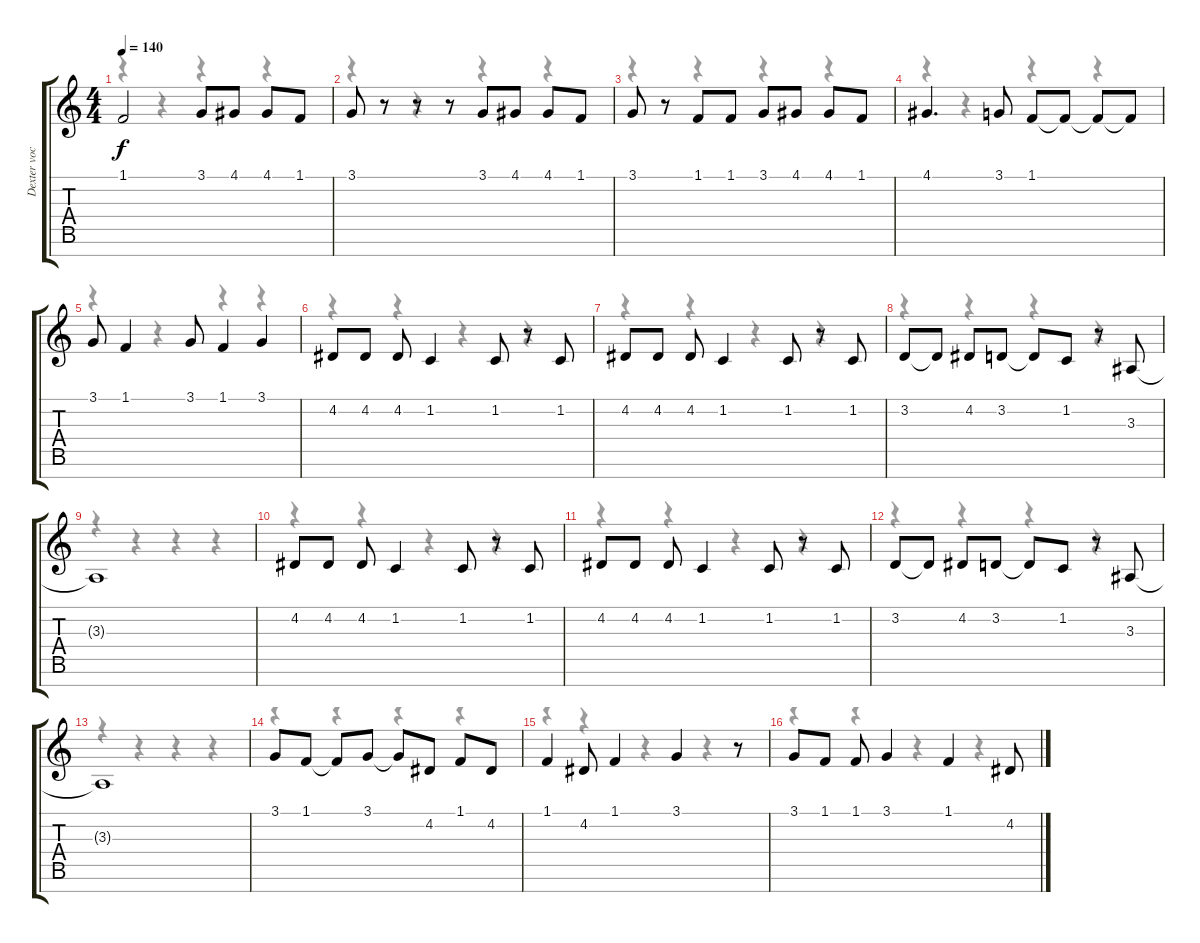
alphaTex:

\track ("Dexter vocal" "Dexter voc") {instrument oboe}
\staff {score tabs}
\tuning (E4 B3 G3 D3 A2 E2 B1) {hide}
\voice
\ts (4 4)
\tempo 140
\clef g2
\ks c
1.1.2{dy f} 3.1.8 4.1.8 4.1.8 1.1.8 |
3.1.8 r.8 r.8 r.8 3.1.8 4.1.8 4.1.8 1.1.8 |
3.1.8 r.8 1.1.8 1.1.8 3.1.8 4.1.8 4.1.8 1.1.8 |
4.1.4{d} 3.1.8 1.1.8 1.1{t}.8 1.1{t}.8 1.1{t}.8 |
3.1.8 1.1.4 3.1.8 1.1.4 3.1.4 |
4.2.8 4.2.8 4.2.8 1.2.4 1.2.8 r.8 1.2.8 |
4.2.8 4.2.8 4.2.8 1.2.4 1.2.8 r.8 1.2.8 |
3.2.8 3.2{t}.8 4.2.8 3.2.8 3.2{t}.8 1.2.8 r.8 3.3.8 |
3.3{t}.1 |
4.2.8 4.2.8 4.2.8 1.2.4 1.2.8 r.8 1.2.8 |
4.2.8 4.2.8 4.2.8 1.2.4 1.2.8 r.8 1.2.8 |
3.2.8 3.2{t}.8 4.2.8 3.2.8 3.2{t}.8 1.2.8 r.8 3.3.8 |
3.3{t}.1 |
3.1.8 1.1.8 1.1{t}.8 3.1.8 3.1{t}.8 4.2.8 1.1.8 4.2.8 |
1.1.4 4.2.8 1.1.4 3.1.4 r.8 |
3.1.8 1.1.8 1.1.8 3.1.4 1.1.4 4.2.8
\voice
\clef g2
\ottava regular
\simile none
\ks c
r.4{dy f} r.4 r.4 r.4 |
r.4 r.4 r.4 r.4 |
r.4 r.4 r.4 r.4 |
r.4 r.4 r.4 r.4 |
r.4 r.4 r.4 r.4 |
r.4 r.4 r.4 r.4 |
r.4 r.4 r.4 r.4 |
r.4 r.4 r.4 r.4 |
r.4 r.4 r.4 r.4 |
r.4 r.4 r.4 r.4 |
r.4 r.4 r.4 r.4 |
r.4 r.4 r.4 r.4 |
r.4 r.4 r.4 r.4 |
r.4 r.4 r.4 r.4 |
r.4 r.4 r.4 r.4 |
r.4 r.4 r.4 r.4
